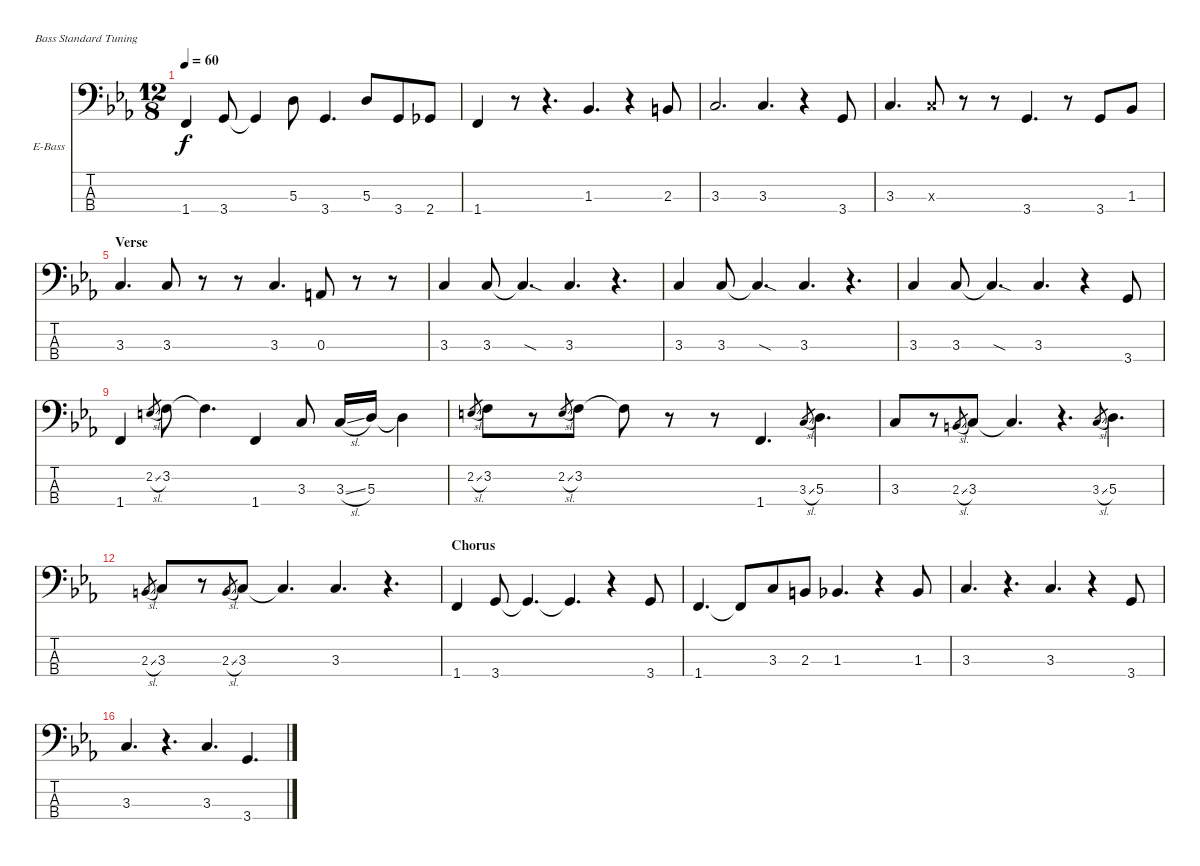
\bracketExtendMode nobrackets
\firstSystemTrackNameOrientation horizontal
\otherSystemsTrackNameOrientation horizontal
\defaultBarNumberDisplay FirstOfSystem
\track ("Electric Bass" "E-Bass") {instrument electricbassfinger}
\staff {score tabs}
\tuning (G2 D2 A1 E1)
\ts (12 8)
\tempo 60
\clef f4
\scale
0.333333
\ks cminor
1.4.4{dy f} 3.4.8 3.4{t}.4 5.3.8 3.4.4{d} 5.3.8 3.4.8 2.4.8 |
\scale
0.333333 1.4.4 r.8 r.4{d} 1.3.4{d} r.4 2.3.8 |
\scale
0.333333 3.3.2{d} 3.3.4{d} r.4 3.4.8 |
\scale
0.333333 3.3.4{d} 3.3{x}.8 r.8 r.8 3.4.4{d} r.8 3.4.8 1.3.8 |
\section ("" "Verse")
\scale
0.333333 3.3.4{d} 3.3.8 r.8 r.8 3.3.4{d} 0.3.8 r.8 r.8 |
\scale
0.333333 3.3.4 3.3.8 3.3{sod t}.4{d} 3.3.4{d} r.4{d} |
\scale
0.333333 3.3.4 3.3.8 3.3{sod t}.4{d} 3.3.4{d} r.4{d} |
\scale
0.333333 3.3.4 3.3.8 3.3{sod t}.4{d} 3.3.4{d} r.4 3.4.8 |
\scale
0.333333 1.4.4 2.2{sl}.8{gr} 3.2.8 3.2{t}.4{d} 1.4.4 3.3.8 3.3{sl}.16 5.3.16 5.3{t}.4 |
\scale
0.333333 2.2{sl}.8{gr} 3.2.8 r.8 2.2{sl}.8{gr} 3.2.8 3.2{t}.8 r.8 r.8 1.4.4{d} 3.3{sl}.8{gr} 5.3.4{d} |
\scale
0.333333 3.3.8 r.8 2.3{sl}.8{gr} 3.3.8 3.3{t}.4{d} r.4{d} 3.3{sl}.8{gr} 5.3.4{d} |
\scale
0.333333 2.3{sl}.8{gr} 3.3.8 r.8 2.3{sl}.8{gr} 3.3.8 3.3{t}.4{d} 3.3.4{d} r.4{d} |
\section ("" "Chorus")
\scale
0.333333 1.4.4 3.4.8 3.4{t}.4{d} 3.4{t}.4{d} r.4 3.4.8 |
\scale
0.333333 1.4.4{d} 1.4{t}.8 3.3.8 2.3.8 1.3.4{d} r.4 1.3.8 |
\scale
0.333333 3.3.4{d} r.4{d} 3.3.4{d} r.4 3.4.8 |
\scale
0.333333 3.3.4{d} r.4{d} 3.3.4{d} 3.4.4{d}
